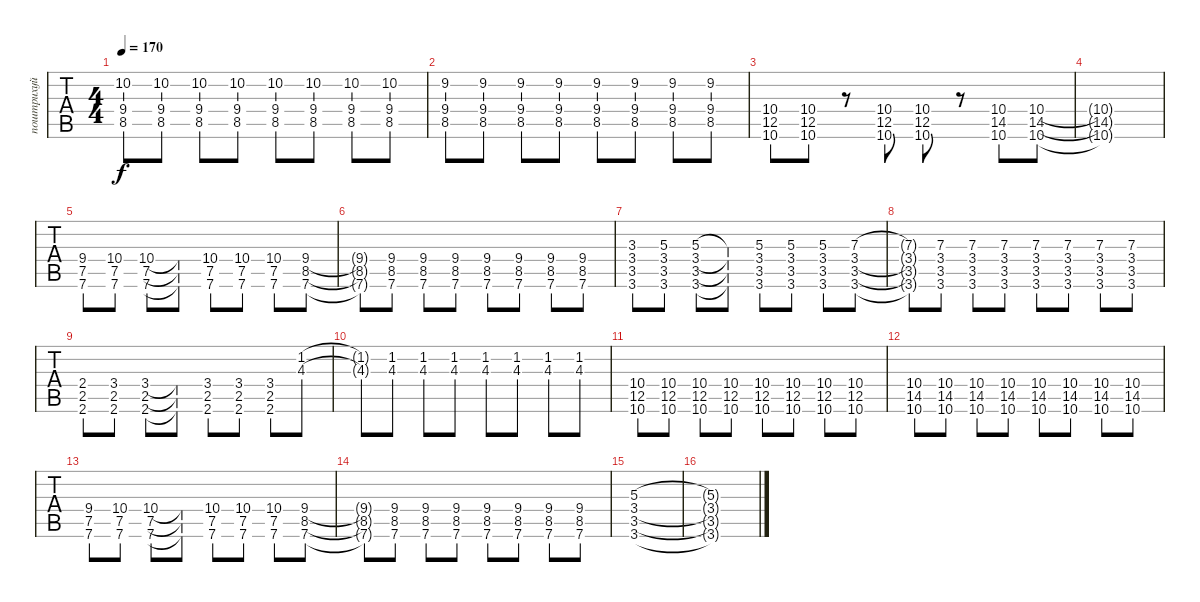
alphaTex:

\track ("поштрихуй" "поштрихуй") {instrument distortionguitar}
\staff {tabs}
\tuning (D4 A3 F3 C3 G2 C2) {hide}
\ts (4 4)
\tempo 170
\clef g2
\ks c
(10.2 9.4 8.5).8{dy f} (10.2 9.4 8.5).8 (10.2 9.4 8.5).8 (10.2 9.4 8.5).8 (10.2 9.4 8.5).8 (10.2 9.4 8.5).8 (10.2 9.4 8.5).8 (10.2 9.4 8.5).8 |
(9.2 9.4 8.5).8 (9.2 9.4 8.5).8 (9.2 9.4 8.5).8 (9.2 9.4 8.5).8 (9.2 9.4 8.5).8 (9.2 9.4 8.5).8 (9.2 9.4 8.5).8 (9.2 9.4 8.5).8 |
(10.4 12.5 10.6).8 (10.4 12.5 10.6).8 r.8 (10.4 12.5 10.6).8 (10.4 12.5 10.6).8 r.8 (10.4 14.5 10.6).8 (10.4 14.5 10.6).8 |
(10.4{t} 14.5{t} 10.6{t}).1 |
(9.4 7.5 7.6).8 (10.4 7.5 7.6).8 (10.4 7.5 7.6).8 (10.4{t} 7.5{t} 7.6{t}).8 (10.4 7.5 7.6).8 (10.4 7.5 7.6).8 (10.4 7.5 7.6).8 (9.4 8.5 7.6).8 |
(9.4{t} 8.5{t} 7.6{t}).8 (9.4 8.5 7.6).8 (9.4 8.5 7.6).8 (9.4 8.5 7.6).8 (9.4 8.5 7.6).8 (9.4 8.5 7.6).8 (9.4 8.5 7.6).8 (9.4 8.5 7.6).8 |
(3.3 3.4 3.5 3.6).8 (5.3 3.4 3.5 3.6).8 (5.3 3.4 3.5 3.6).8 (5.3{t} 3.4{t} 3.5{t} 3.6{t}).8 (5.3 3.4 3.5 3.6).8 (5.3 3.4 3.5 3.6).8 (5.3 3.4 3.5 3.6).8 (7.3 3.4 3.5 3.6).8 |
(7.3{t} 3.4{t} 3.5{t} 3.6{t}).8 (7.3 3.4 3.5 3.6).8 (7.3 3.4 3.5 3.6).8 (7.3 3.4 3.5 3.6).8 (7.3 3.4 3.5 3.6).8 (7.3 3.4 3.5 3.6).8 (7.3 3.4 3.5 3.6).8 (7.3 3.4 3.5 3.6).8 |
(2.4 2.5 2.6).8 (3.4 2.5 2.6).8 (3.4 2.5 2.6).8 (3.4{t} 2.5{t} 2.6{t}).8 (3.4 2.5 2.6).8 (3.4 2.5 2.6).8 (3.4 2.5 2.6).8 (1.2 4.3).8 |
(1.2{t} 4.3{t}).8 (1.2 4.3).8 (1.2 4.3).8 (1.2 4.3).8 (1.2 4.3).8 (1.2 4.3).8 (1.2 4.3).8 (1.2 4.3).8 |
(10.4 12.5 10.6).8 (10.4 12.5 10.6).8 (10.4 12.5 10.6).8 (10.4 12.5 10.6).8 (10.4 12.5 10.6).8 (10.4 12.5 10.6).8 (10.4 12.5 10.6).8 (10.4 12.5 10.6).8 |
(10.4 14.5 10.6).8 (10.4 14.5 10.6).8 (10.4 14.5 10.6).8 (10.4 14.5 10.6).8 (10.4 14.5 10.6).8 (10.4 14.5 10.6).8 (10.4 14.5 10.6).8 (10.4 14.5 10.6).8 |
(9.4 7.5 7.6).8 (10.4 7.5 7.6).8 (10.4 7.5 7.6).8 (10.4{t} 7.5{t} 7.6{t}).8 (10.4 7.5 7.6).8 (10.4 7.5 7.6).8 (10.4 7.5 7.6).8 (9.4 8.5 7.6).8 |
(9.4{t} 8.5{t} 7.6{t}).8 (9.4 8.5 7.6).8 (9.4 8.5 7.6).8 (9.4 8.5 7.6).8 (9.4 8.5 7.6).8 (9.4 8.5 7.6).8 (9.4 8.5 7.6).8 (9.4 8.5 7.6).8 |
(5.3 3.4 3.5 3.6).1 |
(5.3{t} 3.4{t} 3.5{t} 3.6{t}).1
